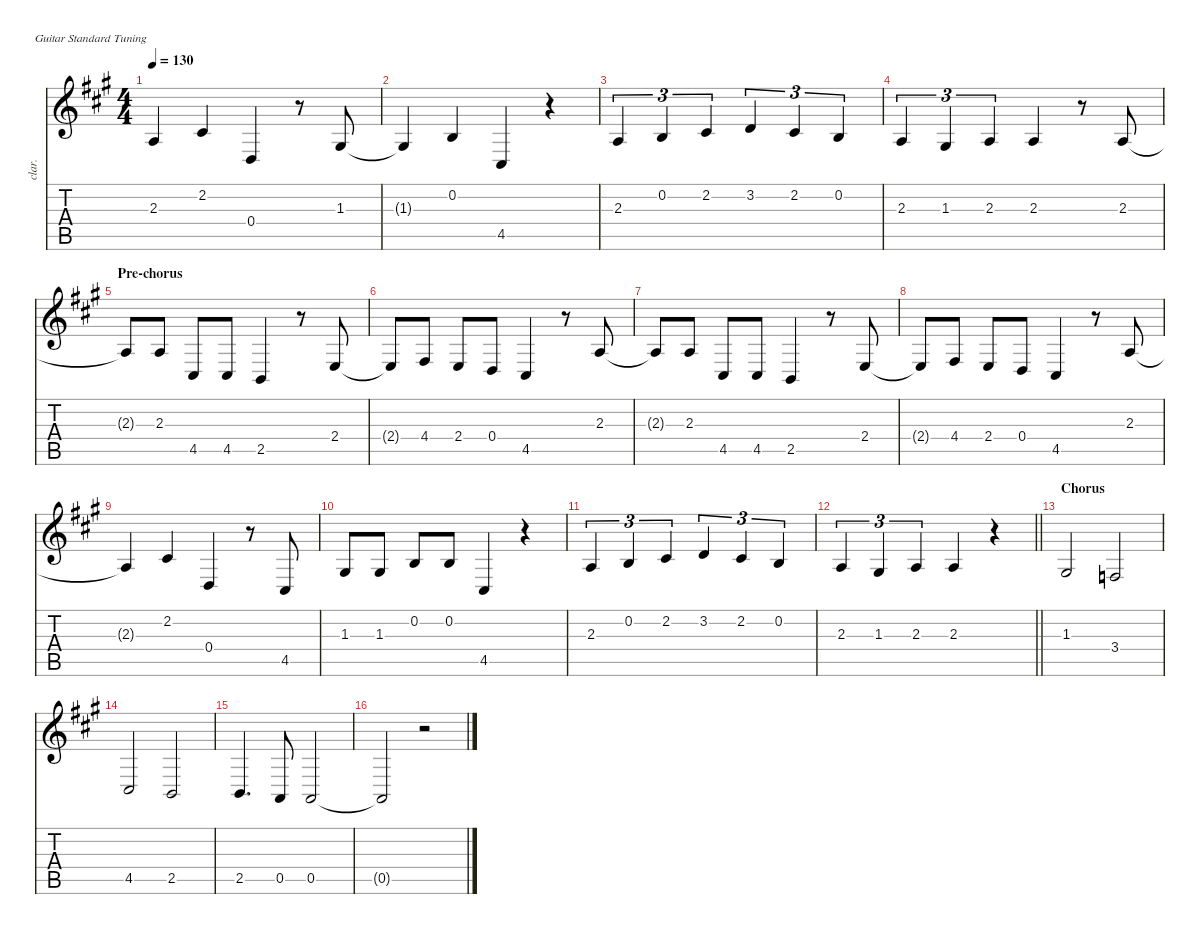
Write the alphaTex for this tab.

\defaultSystemsLayout 4
\hideDynamics
\bracketExtendMode nobrackets
\track ("Vocals" "clar.") {instrument clarinet}
\staff {score tabs}
\tuning (E4 B3 G3 D3 A2 E2)
\ts (4 4)
\tempo 130
\clef g2
\ks a
2.3{t acc forcenatural}.4{dy f} 2.2{acc #}.4 0.4{acc forcenatural}.4 r.8 1.3{acc #}.8 |
1.3{t acc #}.4 0.2{acc forcenatural}.4 4.5{acc #}.4 r.4 |
2.3{acc forcenatural}.4{tu (3 2)} 0.2{acc forcenatural}.4{tu (3 2)} 2.2{acc #}.4{tu (3 2)} 3.2{acc forcenatural}.4{tu (3 2)} 2.2{acc #}.4{tu (3 2)} 0.2{acc forcenatural}.4{tu (3 2)} |
2.3{acc forcenatural}.4{tu (3 2)} 1.3{acc #}.4{tu (3 2)} 2.3{acc forcenatural}.4{tu (3 2)} 2.3{acc forcenatural}.4 r.8 2.3{acc forcenatural}.8 |
\section ("" "Pre-chorus")
2.3{t acc forcenatural}.8 2.3{acc forcenatural}.8 4.5{acc #}.8 4.5{acc #}.8 2.5{acc forcenatural}.4 r.8 2.4{acc forcenatural}.8 |
2.4{t acc forcenatural}.8 4.4{acc #}.8 2.4{acc forcenatural}.8 0.4{acc forcenatural}.8 4.5{acc #}.4 r.8 2.3{acc forcenatural}.8 |
2.3{t acc forcenatural}.8 2.3{acc forcenatural}.8 4.5{acc #}.8 4.5{acc #}.8 2.5{acc forcenatural}.4 r.8 2.4{acc forcenatural}.8 |
2.4{t acc forcenatural}.8 4.4{acc #}.8 2.4{acc forcenatural}.8 0.4{acc forcenatural}.8 4.5{acc #}.4 r.8 2.3{acc forcenatural}.8 |
2.3{t acc forcenatural}.4 2.2{acc #}.4 0.4{acc forcenatural}.4 r.8 4.5{acc #}.8 |
1.3{acc #}.8 1.3{acc #}.8 0.2{acc forcenatural}.8 0.2{acc forcenatural}.8 4.5{acc #}.4 r.4 |
2.3{acc forcenatural}.4{tu (3 2)} 0.2{acc forcenatural}.4{tu (3 2)} 2.2{acc #}.4{tu (3 2)} 3.2{acc forcenatural}.4{tu (3 2)} 2.2{acc #}.4{tu (3 2)} 0.2{acc forcenatural}.4{tu (3 2)} |
\barLineRight lightlight
2.3{acc forcenatural}.4{tu (3 2)} 1.3{acc #}.4{tu (3 2)} 2.3{acc forcenatural}.4{tu (3 2)} 2.3{acc forcenatural}.4 r.4 |
\section ("" "Chorus")
1.3{acc #}.2 3.4{acc forcenatural}.2 |
4.5{acc #}.2 2.5{acc forcenatural}.2 |
2.5{acc forcenatural}.4{d} 0.5{acc forcenatural}.8 0.5{acc forcenatural}.2 |
0.5{t acc forcenatural}.2 r.2
